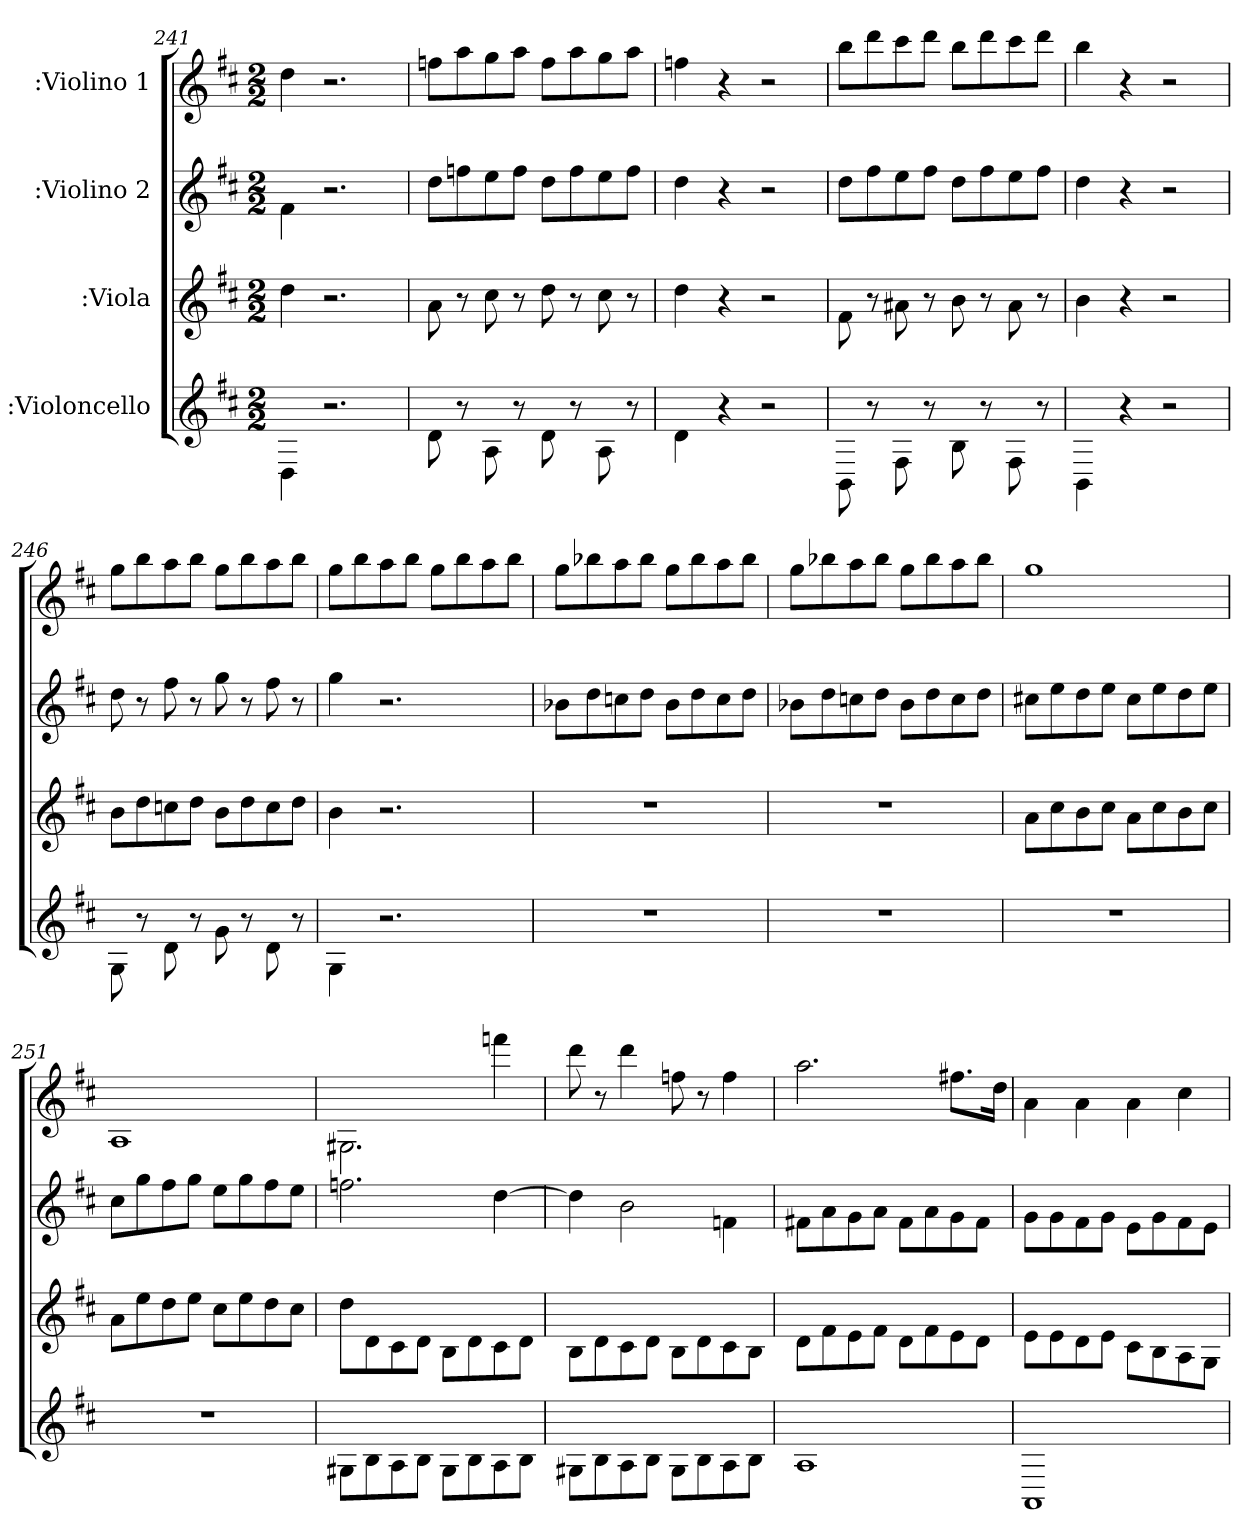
**kern	**kern	**kern	**kern
*part4	*part3	*part2	*part1
*staff4	*staff3	*staff2	*staff1
*I":Violoncello	*I":Viola	*I":Violino 2	*I":Violino 1
*k[f#c#]	*k[f#c#]	*k[f#c#]	*k[f#c#]
*D:	*D:	*D:	*D:
*M2/2	*M2/2	*M2/2	*M2/2
=241	=241	=241	=241
4D\	4dd\	4f#\	4dd\
2.r	2.r	2.r	2.r
=242	=242	=242	=242
8d\	8a\	8dd\L	8ffn\L
8r	8r	8ffn\	8aa\
8A\	8cc#\	8ee\	8gg\
8r	8r	8ff\J	8aa\J
8d\	8dd\	8dd\L	8ff\L
8r	8r	8ff\	8aa\
8A\	8cc#\	8ee\	8gg\
8r	8r	8ff\J	8aa\J
=243	=243	=243	=243
4d\	4dd\	4dd\	4ffn\
4r	4r	4r	4r
2r	2r	2r	2r
=244	=244	=244	=244
8BB\	8f#\	8dd\L	8bb\L
8r	8r	8ff#\	8ddd\
8F#\	8a#X\	8ee\	8ccc#\
8r	8r	8ff#\J	8ddd\J
8B\	8b\	8dd\L	8bb\L
8r	8r	8ff#\	8ddd\
8F#\	8a#\	8ee\	8ccc#\
8r	8r	8ff#\J	8ddd\J
=245	=245	=245	=245
4BB\	4b\	4dd\	4bb\
4r	4r	4r	4r
2r	2r	2r	2r
=246	=246	=246	=246
8G\	8b\L	8dd\	8gg\L
8r	8dd\	8r	8bb\
8d\	8ccn\	8ff#\	8aa\
8r	8dd\J	8r	8bb\J
8g\	8b\L	8gg\	8gg\L
8r	8dd\	8r	8bb\
8d\	8cc\	8ff#\	8aa\
8r	8dd\J	8r	8bb\J
=247	=247	=247	=247
4G\	4b\	4gg\	8gg\L
.	.	.	8bb\
2.r	2.r	2.r	8aa\
.	.	.	8bb\J
.	.	.	8gg\L
.	.	.	8bb\
.	.	.	8aa\
.	.	.	8bb\J
=248	=248	=248	=248
1r	1r	8b-X\L	8gg\L
.	.	8dd\	8bb-X\
.	.	8ccn\	8aa\
.	.	8dd\J	8bb-\J
.	.	8b-\L	8gg\L
.	.	8dd\	8bb-\
.	.	8cc\	8aa\
.	.	8dd\J	8bb-\J
=249	=249	=249	=249
1r	1r	8b-X\L	8gg\L
.	.	8dd\	8bb-X\
.	.	8ccn\	8aa\
.	.	8dd\J	8bb-\J
.	.	8b-\L	8gg\L
.	.	8dd\	8bb-\
.	.	8cc\	8aa\
.	.	8dd\J	8bb-\J
=250	=250	=250	=250
1r	8a\L	8cc#X\L	1gg\
.	8cc#\	8ee\	.
.	8b\	8dd\	.
.	8cc#\J	8ee\J	.
.	8a\L	8cc#\L	.
.	8cc#\	8ee\	.
.	8b\	8dd\	.
.	8cc#\J	8ee\J	.
=251	=251	=251	=251
1r	8a\L	8cc#\L	1A\
.	8ee\	8gg\	.
.	8dd\	8ff#\	.
.	8ee\J	8gg\J	.
.	8cc#\L	8ee\L	.
.	8ee\	8gg\	.
.	8dd\	8ff#\	.
.	8cc#\J	8ee\J	.
=252	=252	=252	=252
8G#X\L	8dd\L	2.ffn\	2.G#X\
8B\	8d\	.	.
8A\	8c#\	.	.
8B\J	8d\J	.	.
8G#\L	8B\L	.	.
8B\	8d\	.	.
8A\	8c#\	[4dd\	4fffn\
8B\J	8d\J	.	.
=253	=253	=253	=253
8G#X\L	8B\L	4dd\]	8ddd\
8B\	8d\	.	8r
8A\	8c#\	2b\	4ddd\
8B\J	8d\J	.	.
8G#\L	8B\L	.	8ffn\
8B\	8d\	.	8r
8A\	8c#\	4fn\	4ff\
8B\J	8B\J	.	.
=254	=254	=254	=254
1A\	8d\L	8f#X\L	2.aa\
.	8f#\	8a\	.
.	8e\	8g\	.
.	8f#\J	8a\J	.
.	8d\L	8f#\L	.
.	8f#\	8a\	.
.	8e\	8g\	8.ff#X\L
.	8d\J	8f#\J	.
.	.	.	16dd\Jk
=255	=255	=255	=255
1AA\	8e\L	8g\L	4a\
.	8e\	8g\	.
.	8d\	8f#\	4a\
.	8e\J	8g\J	.
.	8c#\L	8e\L	4a\
.	8B\	8g\	.
.	8A\	8f#\	4cc#\
.	8G\J	8e\J	.
=	=	=	=
*-	*-	*-	*-
